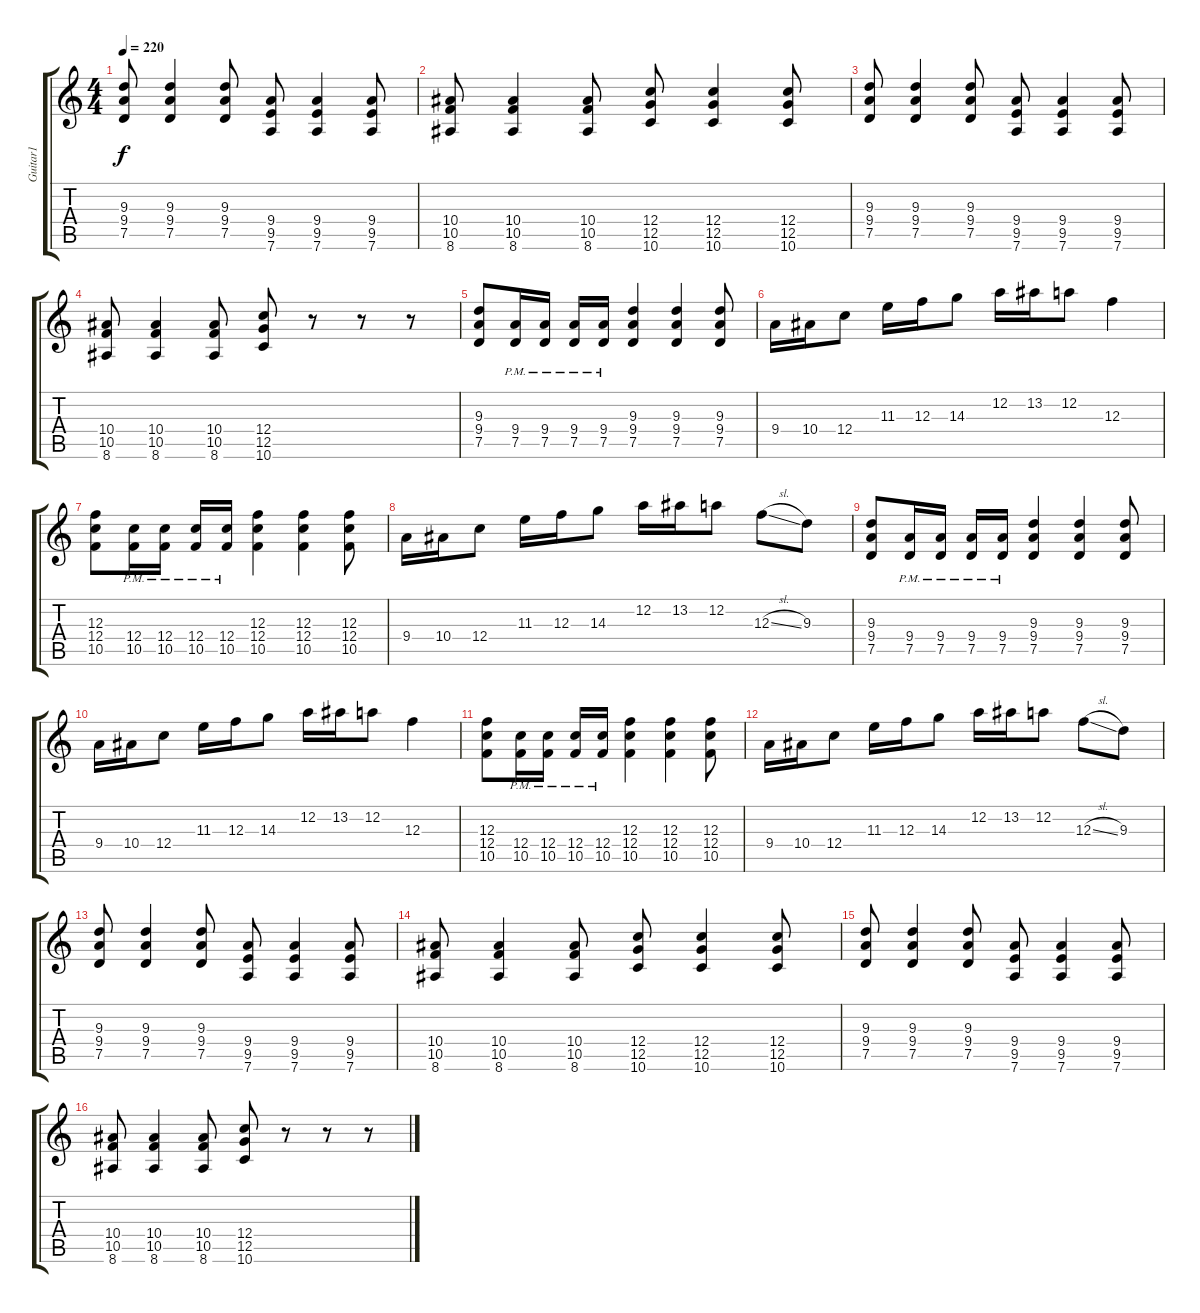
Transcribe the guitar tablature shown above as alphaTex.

\track ("Guitar1" "Guitar1") {instrument distortionguitar}
\staff {score tabs}
\tuning (D4 A3 F3 C3 G2 D2) {hide}
\ts (4 4)
\tempo 220
\clef g2
\ks c
(9.3 9.4 7.5).8{dy f} (9.3 9.4 7.5).4 (9.3 9.4 7.5).8 (9.4 9.5 7.6).8 (9.4 9.5 7.6).4 (9.4 9.5 7.6).8 |
(10.4 10.5 8.6).8 (10.4 10.5 8.6).4 (10.4 10.5 8.6).8 (12.4 12.5 10.6).8 (12.4 12.5 10.6).4 (12.4 12.5 10.6).8 |
(9.3 9.4 7.5).8 (9.3 9.4 7.5).4 (9.3 9.4 7.5).8 (9.4 9.5 7.6).8 (9.4 9.5 7.6).4 (9.4 9.5 7.6).8 |
(10.4 10.5 8.6).8 (10.4 10.5 8.6).4 (10.4 10.5 8.6).8 (12.4 12.5 10.6).8 r.8 r.8 r.8 |
(9.3 9.4 7.5).8 (9.4{pm} 7.5{pm}).16 (9.4{pm} 7.5{pm}).16 (9.4{pm} 7.5{pm}).16 (9.4{pm} 7.5{pm}).16 (9.3 9.4 7.5).4 (9.3 9.4 7.5).4 (9.3 9.4 7.5).8 |
9.4.16 10.4.16 12.4.8 11.3.16 12.3.16 14.3.8 12.2.16 13.2.16 12.2.8 12.3.4 |
(12.3 12.4 10.5).8 (12.4{pm} 10.5{pm}).16 (12.4{pm} 10.5{pm}).16 (12.4{pm} 10.5{pm}).16 (12.4{pm} 10.5{pm}).16 (12.3 12.4 10.5).4 (12.3 12.4 10.5).4 (12.3 12.4 10.5).8 |
9.4.16 10.4.16 12.4.8 11.3.16 12.3.16 14.3.8 12.2.16 13.2.16 12.2.8 12.3{sl}.8 9.3.8 |
(9.3 9.4 7.5).8 (9.4{pm} 7.5{pm}).16 (9.4{pm} 7.5{pm}).16 (9.4{pm} 7.5{pm}).16 (9.4{pm} 7.5{pm}).16 (9.3 9.4 7.5).4 (9.3 9.4 7.5).4 (9.3 9.4 7.5).8 |
9.4.16 10.4.16 12.4.8 11.3.16 12.3.16 14.3.8 12.2.16 13.2.16 12.2.8 12.3.4 |
(12.3 12.4 10.5).8 (12.4{pm} 10.5{pm}).16 (12.4{pm} 10.5{pm}).16 (12.4{pm} 10.5{pm}).16 (12.4{pm} 10.5{pm}).16 (12.3 12.4 10.5).4 (12.3 12.4 10.5).4 (12.3 12.4 10.5).8 |
9.4.16 10.4.16 12.4.8 11.3.16 12.3.16 14.3.8 12.2.16 13.2.16 12.2.8 12.3{sl}.8 9.3.8 |
(9.3 9.4 7.5).8 (9.3 9.4 7.5).4 (9.3 9.4 7.5).8 (9.4 9.5 7.6).8 (9.4 9.5 7.6).4 (9.4 9.5 7.6).8 |
(10.4 10.5 8.6).8 (10.4 10.5 8.6).4 (10.4 10.5 8.6).8 (12.4 12.5 10.6).8 (12.4 12.5 10.6).4 (12.4 12.5 10.6).8 |
(9.3 9.4 7.5).8 (9.3 9.4 7.5).4 (9.3 9.4 7.5).8 (9.4 9.5 7.6).8 (9.4 9.5 7.6).4 (9.4 9.5 7.6).8 |
(10.4 10.5 8.6).8 (10.4 10.5 8.6).4 (10.4 10.5 8.6).8 (12.4 12.5 10.6).8 r.8 r.8 r.8
